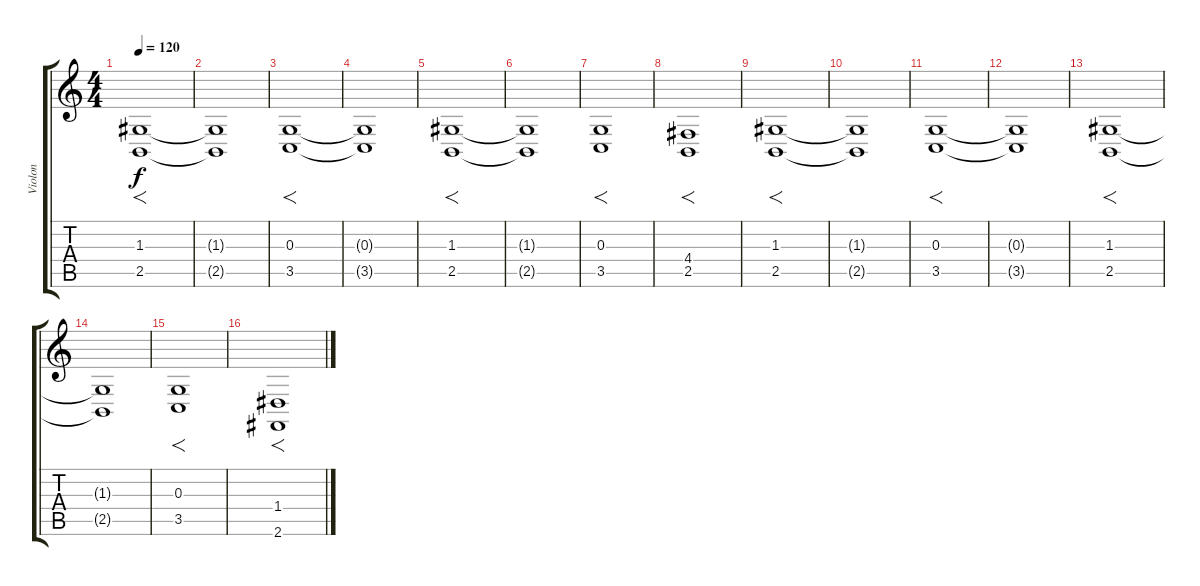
\track ("Violon" "Violon") {instrument violin}
\staff {score tabs}
\tuning (E4 B3 G3 D3 A2 E2) {hide}
\ts (4 4)
\tempo 120
\clef g2
\ks c
(1.3 2.5).1{f dy f} |
(1.3{t} 2.5{t}).1 |
(0.3 3.5).1{f} |
(0.3{t} 3.5{t}).1 |
(1.3 2.5).1{f} |
(1.3{t} 2.5{t}).1 |
(0.3 3.5).1{f} |
(4.4 2.5).1{f} |
(1.3 2.5).1{f} |
(1.3{t} 2.5{t}).1 |
(0.3 3.5).1{f} |
(0.3{t} 3.5{t}).1 |
(1.3 2.5).1{f} |
(1.3{t} 2.5{t}).1 |
(0.3 3.5).1{f} |
(1.4 2.6).1{f}
